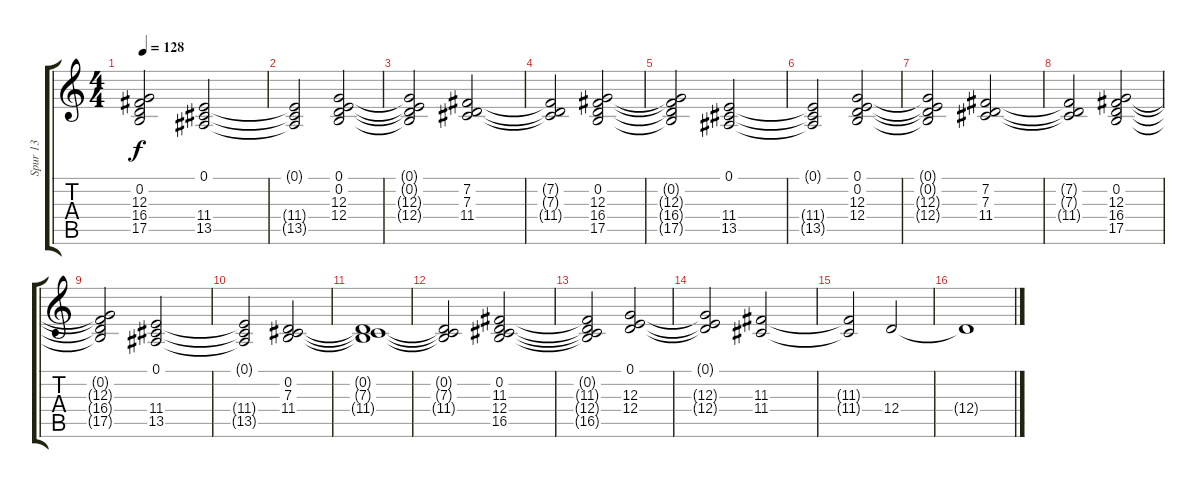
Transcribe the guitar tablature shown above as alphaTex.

\track ("Spur 13" "Spur 13") {instrument stringensemble1}
\staff {score tabs}
\tuning (E4 B3 G3 D3 A2 E2) {hide}
\ts (4 4)
\tempo 128
\clef g2
\ks c
(0.2{t} 12.3{t} 16.4{t} 17.5{t}).2{dy f} (0.1 11.4 13.5).2 |
(0.1{t} 11.4{t} 13.5{t}).2 (0.1 0.2 12.3 12.4).2 |
(0.1{t} 0.2{t} 12.3{t} 12.4{t}).2 (7.2 7.3 11.4).2 |
(7.2{t} 7.3{t} 11.4{t}).2 (0.2 12.3 16.4 17.5).2 |
(0.2{t} 12.3{t} 16.4{t} 17.5{t}).2 (0.1 11.4 13.5).2 |
(0.1{t} 11.4{t} 13.5{t}).2 (0.1 0.2 12.3 12.4).2 |
(0.1{t} 0.2{t} 12.3{t} 12.4{t}).2 (7.2 7.3 11.4).2 |
(7.2{t} 7.3{t} 11.4{t}).2 (0.2 12.3 16.4 17.5).2 |
(0.2{t} 12.3{t} 16.4{t} 17.5{t}).2 (0.1 11.4 13.5).2 |
(0.1{t} 11.4{t} 13.5{t}).2 (0.2 7.3 11.4).2 |
(0.2{t} 7.3{t} 11.4{t}).1 |
(0.2{t} 7.3{t} 11.4{t}).2 (0.2 11.3 12.4 16.5).2 |
(0.2{t} 11.3{t} 12.4{t} 16.5{t}).2 (0.1 12.3 12.4).2 |
(0.1{t} 12.3{t} 12.4{t}).2 (11.3 11.4).2 |
(11.3{t} 11.4{t}).2 12.4.2 |
12.4{t}.1
